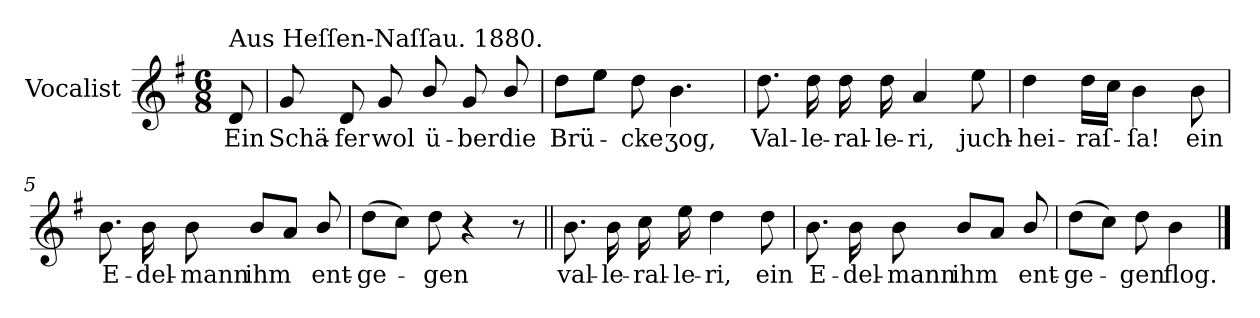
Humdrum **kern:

**kern	**text
*part1	*part1
*staff1	*staff1
*I"Vocalist	*
*k[f#]	*
*G:	*
*M6/8	*
=	=
!LO:TX:a:t=Aus Heſſen-Naſſau. 1880.	!
8d	Ein
=1	=1
8g	Schä-
8d	-fer
8g	wol
8b/	ü-
8g	-ber
8b/	die
=2	=2
8ddL	Brü-
8eeJ	.
8dd	-cke
4.b	ʒog,
=3	=3
8.dd	Val-
16dd	-le-
16dd	-ral-
16dd	-le-
4a	-ri,
8ee	juch-
=4	=4
4dd	-hei-
16ddLL	-raſ-
16ccJJ	.
4b	-ſa!
8b	ein
=5	=5
8.b	E-
16b	-del-
8b	-mann
8bL	ihm
8aJ	.
8b/	ent-
=6	=6
(8ddL	-ge-
8ccJ)	.
8dd	-gen
4r	.
8r	.
=7||	=7||
8.b	val-
16b	-le-
16cc	-ral-
16ee	-le-
4dd	-ri,
8dd	ein
=8	=8
8.b	E-
16b	-del-
8b	-mann
8bL	ihm
8aJ	.
8b/	ent-
=9	=9
(8ddL	-ge-
8ccJ)	.
8dd	-gen
4b	flog.
==	==
*-	*-
